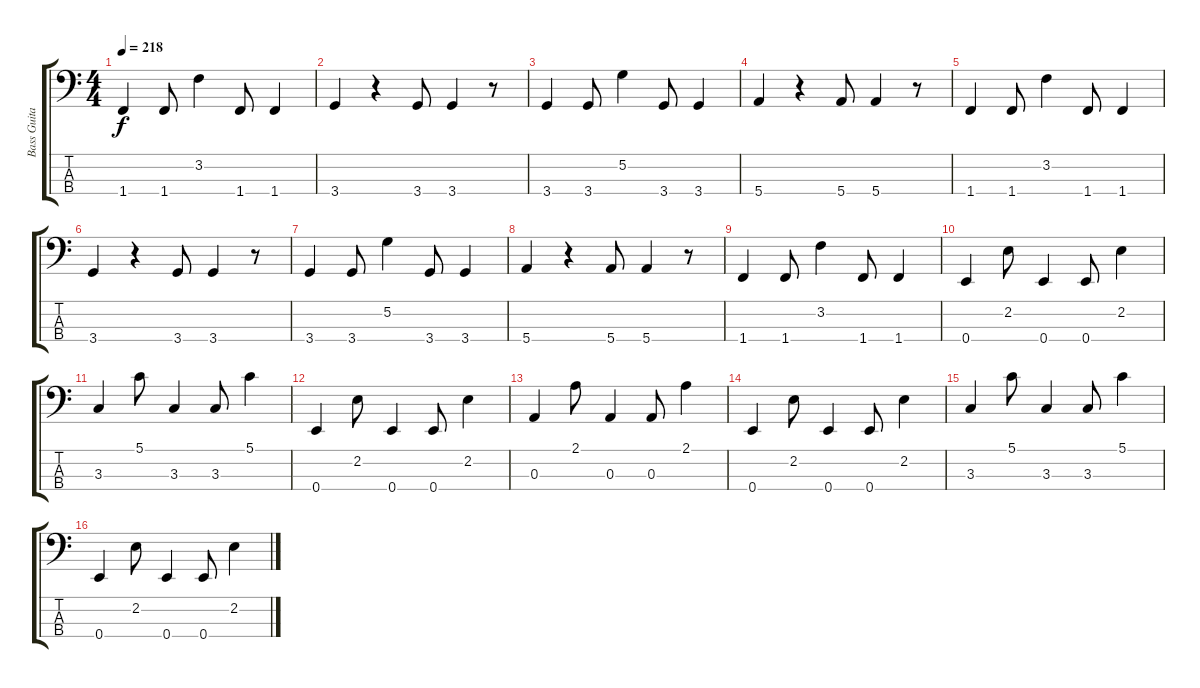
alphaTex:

\track ("Bass Guitar" "Bass Guita") {instrument electricbassfinger}
\staff {score tabs}
\tuning (G2 D2 A1 E1) {hide}
\ts (4 4)
\tempo 218
\clef f4
\ks c
1.4.4{dy f} 1.4.8 3.2.4 1.4.8 1.4.4 |
3.4.4 r.4 3.4.8 3.4.4 r.8 |
3.4.4 3.4.8 5.2.4 3.4.8 3.4.4 |
5.4.4 r.4 5.4.8 5.4.4 r.8 |
1.4.4 1.4.8 3.2.4 1.4.8 1.4.4 |
3.4.4 r.4 3.4.8 3.4.4 r.8 |
3.4.4 3.4.8 5.2.4 3.4.8 3.4.4 |
5.4.4 r.4 5.4.8 5.4.4 r.8 |
1.4.4 1.4.8 3.2.4 1.4.8 1.4.4 |
0.4.4 2.2.8 0.4.4 0.4.8 2.2.4 |
3.3.4 5.1.8 3.3.4 3.3.8 5.1.4 |
0.4.4 2.2.8 0.4.4 0.4.8 2.2.4 |
0.3.4 2.1.8 0.3.4 0.3.8 2.1.4 |
0.4.4 2.2.8 0.4.4 0.4.8 2.2.4 |
3.3.4 5.1.8 3.3.4 3.3.8 5.1.4 |
0.4.4 2.2.8 0.4.4 0.4.8 2.2.4
